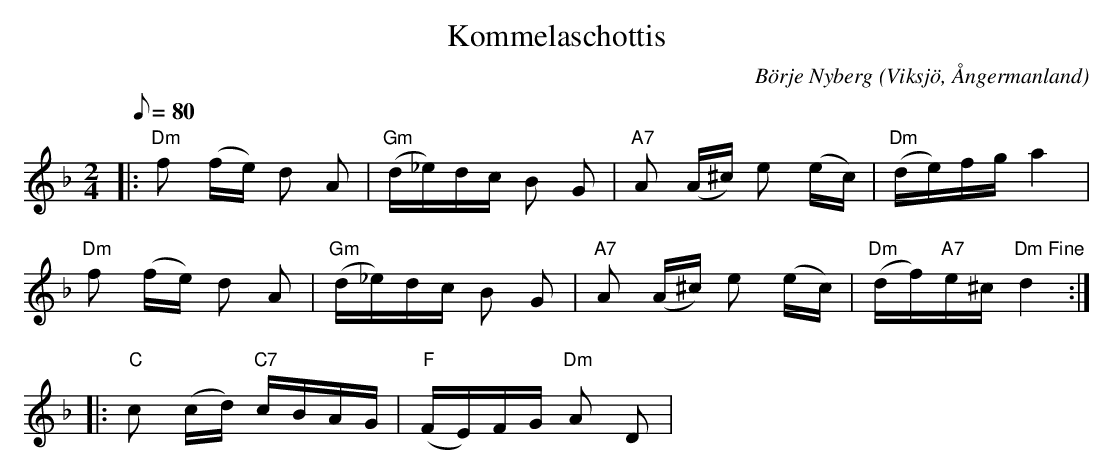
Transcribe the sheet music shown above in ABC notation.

X:1
T:Kommelaschottis
C:Börje Nyberg
O:Viksjö, Ångermanland
M:2/4
L:1/8
Q:80
K:Dm
|: "Dm"f (f/2e/2) d A | "Gm"(d/2_e/2)d/2c/2 B G | "A7"A (A/2^c/2) e (e/2c/2) |"Dm"(d/2e/2)f/2g/2 a2 |
"Dm"f (f/2e/2) d A | "Gm" (d/2_e/2)d/2c/2 B G | "A7"A (A/2^c/2) e (e/2c/2) | "Dm"(d/2f/2)"A7"e/2^c/2 "Dm Fine"d2::
"C"c (c/2d/2) "C7"c/2B/2A/2G/2 | "F"(F/2E/2)F/2G/2 "Dm"A D |
